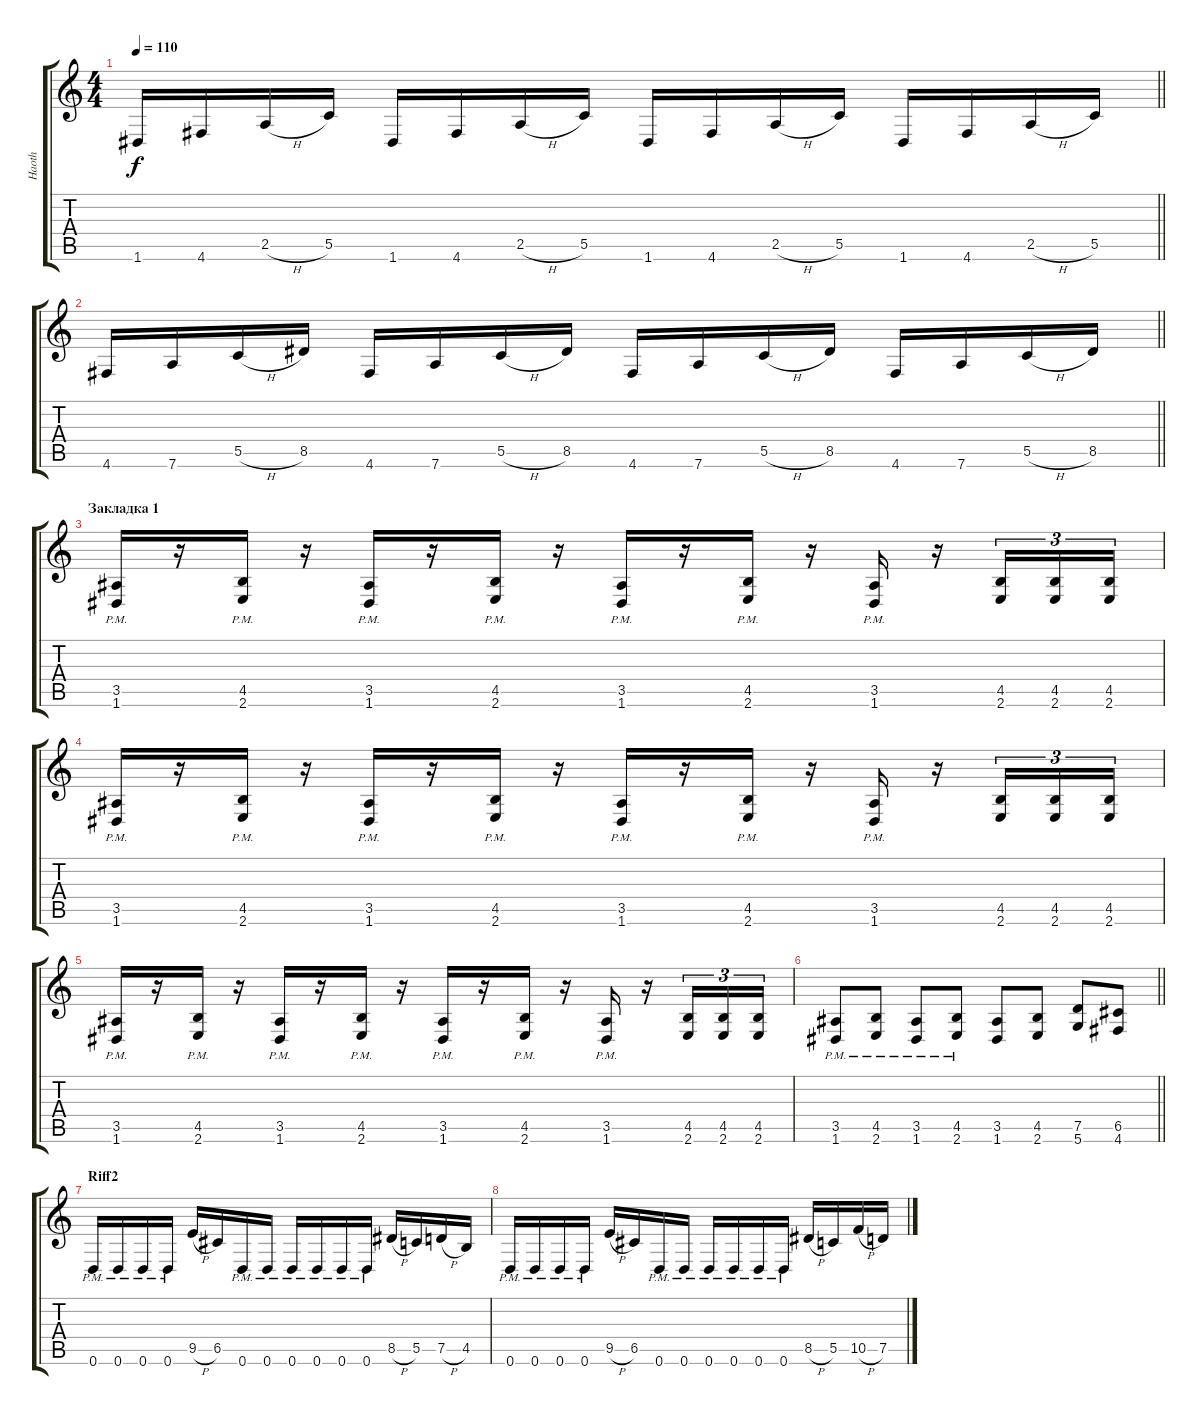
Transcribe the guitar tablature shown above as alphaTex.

\track ("Haoth" "Haoth") {instrument distortionguitar}
\staff {score tabs}
\tuning (D4 A3 F3 C3 G2 D2) {hide}
\ts (4 4)
\tempo 110
\clef g2
\barLineRight lightlight
\ks c
1.6.16{dy f} 4.6.16 2.5{h}.16 5.5.16 1.6.16 4.6.16 2.5{h}.16 5.5.16 1.6.16 4.6.16 2.5{h}.16 5.5.16 1.6.16 4.6.16 2.5{h}.16 5.5.16 |
\barLineRight lightlight
4.6.16 7.6.16 5.5{h}.16 8.5.16 4.6.16 7.6.16 5.5{h}.16 8.5.16 4.6.16 7.6.16 5.5{h}.16 8.5.16 4.6.16 7.6.16 5.5{h}.16 8.5.16 |
\section ("" "Закладка 1")
(3.5{pm} 1.6{pm}).16 r.16 (4.5{pm} 2.6{pm}).16 r.16 (3.5{pm} 1.6{pm}).16 r.16 (4.5{pm} 2.6{pm}).16 r.16 (3.5{pm} 1.6{pm}).16 r.16 (4.5{pm} 2.6{pm}).16 r.16 (3.5{pm} 1.6{pm}).16 r.16 (4.5 2.6).16{tu (3 2)} (4.5 2.6).16{tu (3 2)} (4.5 2.6).16{tu (3 2)} |
(3.5{pm} 1.6{pm}).16 r.16 (4.5{pm} 2.6{pm}).16 r.16 (3.5{pm} 1.6{pm}).16 r.16 (4.5{pm} 2.6{pm}).16 r.16 (3.5{pm} 1.6{pm}).16 r.16 (4.5{pm} 2.6{pm}).16 r.16 (3.5{pm} 1.6{pm}).16 r.16 (4.5 2.6).16{tu (3 2)} (4.5 2.6).16{tu (3 2)} (4.5 2.6).16{tu (3 2)} |
(3.5{pm} 1.6{pm}).16 r.16 (4.5{pm} 2.6{pm}).16 r.16 (3.5{pm} 1.6{pm}).16 r.16 (4.5{pm} 2.6{pm}).16 r.16 (3.5{pm} 1.6{pm}).16 r.16 (4.5{pm} 2.6{pm}).16 r.16 (3.5{pm} 1.6{pm}).16 r.16 (4.5 2.6).16{tu (3 2)} (4.5 2.6).16{tu (3 2)} (4.5 2.6).16{tu (3 2)} |
\barLineRight lightlight
(3.5{pm} 1.6{pm}).8 (4.5{pm} 2.6{pm}).8 (3.5{pm} 1.6{pm}).8 (4.5{pm} 2.6{pm}).8 (3.5 1.6).8 (4.5 2.6).8 (7.5 5.6).8 (6.5 4.6).8 |
\section ("" "Riff2")
0.6{pm}.16 0.6{pm}.16 0.6{pm}.16 0.6{pm}.16 9.5{h}.16 6.5.16 0.6{pm}.16 0.6{pm}.16 0.6{pm}.16 0.6{pm}.16 0.6{pm}.16 0.6{pm}.16 8.5{h}.16 5.5.16 7.5{h}.16 4.5.16 |
0.6{pm}.16 0.6{pm}.16 0.6{pm}.16 0.6{pm}.16 9.5{h}.16 6.5.16 0.6{pm}.16 0.6{pm}.16 0.6{pm}.16 0.6{pm}.16 0.6{pm}.16 0.6{pm}.16 8.5{h}.16 5.5.16 10.5{h}.16 7.5.16
